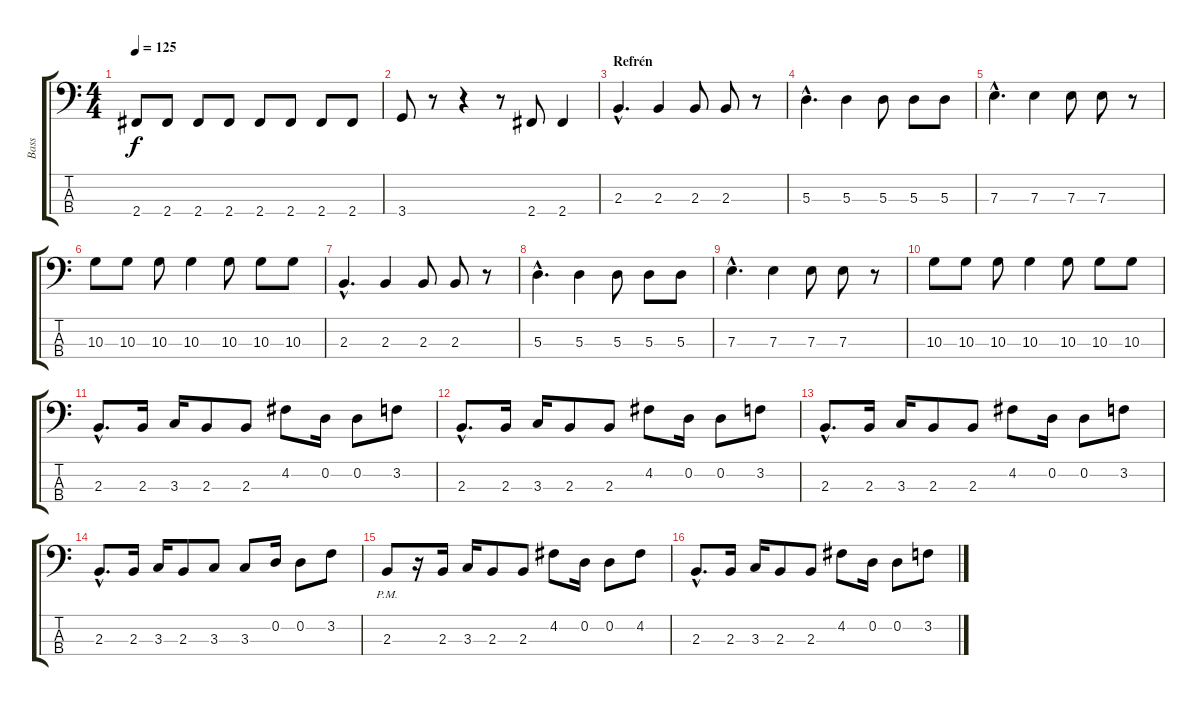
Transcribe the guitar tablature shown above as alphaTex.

\track ("Bass" "Bass") {instrument electricbasspick}
\staff {score tabs}
\tuning (G2 D2 A1 E1) {hide}
\ts (4 4)
\tempo 125
\clef f4
\ks c
2.4.8{dy f} 2.4.8 2.4.8 2.4.8 2.4.8 2.4.8 2.4.8 2.4.8 |
3.4.8 r.8 r.4 r.8 2.4.8 2.4.4 |
\section ("" "Refrén")
2.3{hac}.4{d} 2.3.4 2.3.8 2.3.8 r.8 |
5.3{hac}.4{d} 5.3.4 5.3.8 5.3.8 5.3.8 |
7.3{hac}.4{d} 7.3.4 7.3.8 7.3.8 r.8 |
10.3.8 10.3.8 10.3.8 10.3.4 10.3.8 10.3.8 10.3.8 |
2.3{hac}.4{d} 2.3.4 2.3.8 2.3.8 r.8 |
5.3{hac}.4{d} 5.3.4 5.3.8 5.3.8 5.3.8 |
7.3{hac}.4{d} 7.3.4 7.3.8 7.3.8 r.8 |
10.3.8 10.3.8 10.3.8 10.3.4 10.3.8 10.3.8 10.3.8 |
2.3{hac}.8{d} 2.3.16 3.3.16 2.3.8 2.3.8 4.2.8 0.2.16 0.2.8 3.2.8 |
2.3{hac}.8{d} 2.3.16 3.3.16 2.3.8 2.3.8 4.2.8 0.2.16 0.2.8 3.2.8 |
2.3{hac}.8{d} 2.3.16 3.3.16 2.3.8 2.3.8 4.2.8 0.2.16 0.2.8 3.2.8 |
2.3{hac}.8{d} 2.3.16 3.3.16 2.3.8 3.3.8 3.3.8 0.2.16 0.2.8 3.2.8 |
2.3{pm}.8 r.16 2.3.16 3.3.16 2.3.8 2.3.8 4.2.8 0.2.16 0.2.8 4.2.8 |
2.3{hac}.8{d} 2.3.16 3.3.16 2.3.8 2.3.8 4.2.8 0.2.16 0.2.8 3.2.8
